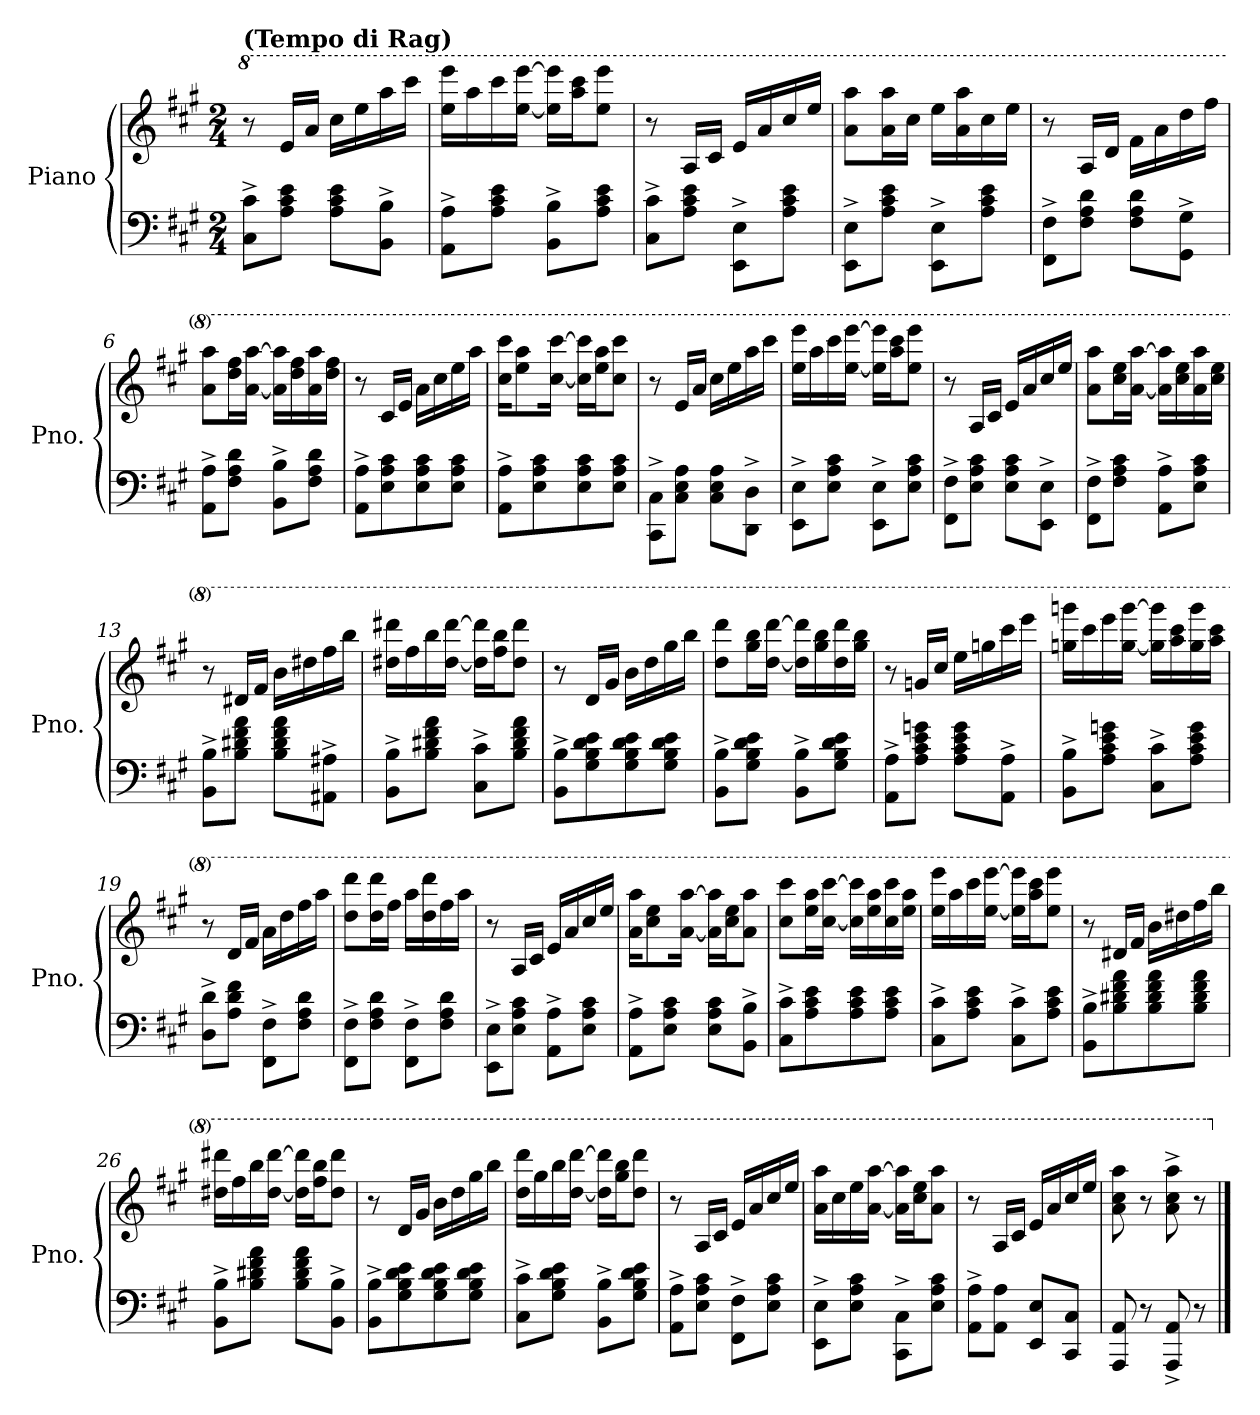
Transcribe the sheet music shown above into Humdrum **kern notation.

**kern	**kern
*part1	*part1
*staff2	*staff1
*I"Piano	*
*I'Pno.	*
*clefF4	*clefG2
*k[f#c#g#]	*k[f#c#g#]
*M2/4	*M2/4
*MM80	*MM80
*	*8va
=1	=1
!	!LO:TX:a:B:t=(Tempo di Rag)
8C#\^ 8c#\^L	8r
8A\ 8c#\ 8e\J	16ee/LL
.	16aa/JJ
8A\ 8c#\ 8e\L	16ccc#\LL
.	16eee\
8BB\^ 8B\^J	16aaa\
.	16cccc#\JJ
=2	=2
8AA\^ 8A\^L	16eee\ 16eeee\LL
.	16aaa\
8A\ 8c#\ 8e\J	16cccc#\
.	[16eee\ [16eeee\JJ
8BB\^ 8B\^L	16eee\] 16eeee\]LL
.	16aaa\ 16cccc#\J
8A\ 8c#\ 8e\J	8eee\ 8eeee\J
=3	=3
8C#\^ 8c#\^L	8r
8A\ 8c#\ 8e\J	16a/LL
.	16cc#/JJ
8EE\^ 8E\^L	16ee/LL
.	16aa/
8A\ 8c#\ 8e\J	16ccc#/
.	16eee/JJ
=4	=4
8EE\^ 8E\^L	8aa\ 8aaa\L
8A\ 8c#\ 8e\J	16aa\ 16aaa\L
.	16ccc#\JJ
8EE\^ 8E\^L	16eee\LL
.	16aa\ 16aaa\
8A\ 8c#\ 8e\J	16ccc#\
.	16eee\JJ
!!LO:LB:g=z
=5	=5
8FF#\^ 8F#\^L	8r
8F#\ 8A\ 8d\J	16a/LL
.	16dd/JJ
8F#\ 8A\ 8d\L	16ff#\LL
.	16aa\
8GG#\^ 8G#\^J	16ddd\
.	16fff#\JJ
=6	=6
8AA\^ 8A\^L	8aa\ 8aaa\L
8F#\ 8A\ 8d\J	16ddd\ 16fff#\L
.	[16aa\ [16aaa\JJ
8BB\^ 8B\^L	16aa\] 16aaa\]LL
.	16ddd\ 16fff#\
8F#\ 8A\ 8d\J	16aa\ 16aaa\
.	16ddd\ 16fff#\JJ
=7	=7
8AA\^ 8A\^L	8r
8E\ 8A\ 8c#\	16cc#/LL
.	16ee/JJ
8E\ 8A\ 8c#\	16aa\LL
.	16ccc#\
8E\ 8A\ 8c#\J	16eee\
.	16aaa\JJ
=8	=8
8AA\^ 8A\^L	16ccc#\ 16cccc#\KL
.	8eee\ 8aaa\
8E\ 8A\ 8c#\	.
.	[16ccc#\ [16cccc#\Jk
8E\ 8A\ 8c#\	16ccc#\] 16cccc#\]LL
.	16eee\ 16aaa\J
8E\ 8A\ 8c#\J	8ccc#\ 8cccc#\J
!!LO:LB:g=z
=9	=9
8CC#\^ 8C#\^L	8r
8C#\ 8E\ 8A\J	16ee/LL
.	16aa/JJ
8C#\ 8E\ 8A\L	16ccc#\LL
.	16eee\
8DD\^ 8D\^J	16aaa\
.	16cccc#\JJ
=10	=10
8EE\^ 8E\^L	16eee\ 16eeee\LL
.	16aaa\
8E\ 8A\ 8c#\J	16cccc#\
.	[16eee\ [16eeee\JJ
8EE\^ 8E\^L	16eee\] 16eeee\]LL
.	16aaa\ 16cccc#\J
8E\ 8A\ 8c#\J	8eee\ 8eeee\J
=11	=11
8FF#\^ 8F#\^L	8r
8E\ 8A\ 8c#\J	16a/LL
.	16cc#/JJ
8E\ 8A\ 8c#\L	16ee/LL
.	16aa/
8EE\^ 8E\^J	16ccc#/
.	16eee/JJ
=12	=12
8FF#\^ 8F#\^L	8aa\ 8aaa\L
8F#\ 8A\ 8c#\J	16ccc#\ 16eee\L
.	[16aa\ [16aaa\JJ
8AA\^ 8A\^L	16aa\] 16aaa\]LL
.	16ccc#\ 16eee\
8E\ 8A\ 8c#\J	16aa\ 16aaa\
.	16ccc#\ 16eee\JJ
!!LO:LB:g=z
=13	=13
8BB\^ 8B\^L	8r
8B\ 8d#X\ 8f#\ 8a\J	16dd#X/LL
.	16ff#/JJ
8B\ 8d#\ 8f#\ 8a\L	16bb\LL
.	16ddd#X\
8AA#X\^ 8A#X\^J	16fff#\
.	16bbb\JJ
=14	=14
8BB\^ 8B\^L	16ddd#X\ 16dddd#X\LL
.	16fff#\
8B\ 8d#X\ 8f#\ 8a\J	16bbb\
.	[16ddd#\ [16dddd#\JJ
8C#\^ 8c#\^L	16ddd#\] 16dddd#\]LL
.	16fff#\ 16bbb\J
8B\ 8d#\ 8f#\ 8a\J	8ddd#\ 8dddd#\J
=15	=15
8BB\^ 8B\^L	8r
8G#\ 8B\ 8d\ 8e\	16dd/LL
.	16gg#/JJ
8G#\ 8B\ 8d\ 8e\	16bb\LL
.	16ddd\
8G#\ 8B\ 8d\ 8e\J	16ggg#\
.	16bbb\JJ
=16	=16
8BB\^ 8B\^L	8ddd\ 8dddd\L
8G#\ 8B\ 8d\ 8e\J	16ggg#\ 16bbb\L
.	[16ddd\ [16dddd\JJ
8BB\^ 8B\^L	16ddd\] 16dddd\]LL
.	16ggg#\ 16bbb\
8G#\ 8B\ 8d\ 8e\J	16ddd\ 16dddd\
.	16ggg#\ 16bbb\JJ
!!LO:PB:g=z
=17	=17
8AA\^ 8A\^L	8r
8A\ 8c#\ 8e\ 8gn\J	16ggn/LL
.	16ccc#/JJ
8A\ 8c#\ 8e\ 8g\L	16eee\LL
.	16gggn\
8AA\^ 8A\^J	16cccc#\
.	16eeee\JJ
=18	=18
8BB\^ 8B\^L	16gggn\ 16ggggn\LL
.	16cccc#\
8A\ 8c#\ 8e\ 8gn\J	16eeee\
.	[16ggg\ [16gggg\JJ
8C#\^ 8c#\^L	16ggg\] 16gggg\]LL
.	16aaa\ 16cccc#\
8A\ 8c#\ 8e\ 8g\J	16ggg\ 16gggg\
.	16aaa\ 16cccc#\JJ
=19	=19
8D\^ 8d\^L	8r
8A\ 8d\ 8f#\J	16dd/LL
.	16ff#/JJ
8FF#\^ 8F#\^L	16aa\LL
.	16ddd\
8F#\ 8A\ 8d\J	16fff#\
.	16aaa\JJ
=20	=20
8FF#\^ 8F#\^L	8ddd\ 8dddd\L
8F#\ 8A\ 8d\J	16ddd\ 16dddd\L
.	16fff#\JJ
8FF#\^ 8F#\^L	16aaa\LL
.	16ddd\ 16dddd\
8F#\ 8A\ 8d\J	16fff#\
.	16aaa\JJ
!!LO:LB:g=z
=21	=21
8EE\^ 8E\^L	8r
8E\ 8A\ 8c#\J	16a/LL
.	16cc#/JJ
8AA\^ 8A\^L	16ee/LL
.	16aa/
8E\ 8A\ 8c#\J	16ccc#/
.	16eee/JJ
=22	=22
8AA\^ 8A\^L	16aa\ 16aaa\KL
.	8ccc#\ 8eee\
8E\ 8A\ 8c#\J	.
.	[16aa\ [16aaa\Jk
8E\ 8A\ 8c#\L	16aa\] 16aaa\]LL
.	16ccc#\ 16eee\J
8BB\^ 8B\^J	8aa\ 8aaa\J
=23	=23
8C#\^ 8c#\^L	8ccc#\ 8cccc#\L
8A\ 8c#\ 8e\	16eee\ 16aaa\L
.	[16ccc#\ [16cccc#\JJ
8A\ 8c#\ 8e\	16ccc#\] 16cccc#\]LL
.	16eee\ 16aaa\
8A\ 8c#\ 8e\J	16ccc#\ 16cccc#\
.	16eee\ 16aaa\JJ
=24	=24
8C#\^ 8c#\^L	16eee\ 16eeee\LL
.	16aaa\
8A\ 8c#\ 8e\J	16cccc#\
.	[16eee\ [16eeee\JJ
8C#\^ 8c#\^L	16eee\] 16eeee\]LL
.	16aaa\ 16cccc#\J
8A\ 8c#\ 8e\J	8eee\ 8eeee\J
!!LO:LB:g=z
=25	=25
8BB\^ 8B\^L	8r
8B\ 8d#X\ 8f#\ 8a\	16dd#X/LL
.	16ff#/JJ
8B\ 8d#\ 8f#\ 8a\	16bb\LL
.	16ddd#X\
8B\ 8d#\ 8f#\ 8a\J	16fff#\
.	16bbb\JJ
=26	=26
8BB\^ 8B\^L	16ddd#X\ 16dddd#X\LL
.	16fff#\
8B\ 8d#X\ 8f#\ 8a\J	16bbb\
.	[16ddd#\ [16dddd#\JJ
8B\ 8d#\ 8f#\ 8a\L	16ddd#\] 16dddd#\]LL
.	16fff#\ 16bbb\J
8BB\^ 8B\^J	8ddd#\ 8dddd#\J
=27	=27
8BB\^ 8B\^L	8r
8G#\ 8B\ 8d\ 8e\	16dd/LL
.	16gg#/JJ
8G#\ 8B\ 8d\ 8e\	16bb\LL
.	16ddd\
8G#\ 8B\ 8d\ 8e\J	16ggg#\
.	16bbb\JJ
=28	=28
8C#\^ 8c#\^L	16ddd\ 16dddd\LL
.	16ggg#\
8G#\ 8B\ 8d\ 8e\J	16bbb\
.	[16ddd\ [16dddd\JJ
8BB\^ 8B\^L	16ddd\] 16dddd\]LL
.	16ggg#\ 16bbb\J
8G#\ 8B\ 8d\ 8e\J	8ddd\ 8dddd\J
!!LO:LB:g=z
=29	=29
8AA\^ 8A\^L	8r
8E\ 8A\ 8c#\J	16a/LL
.	16cc#/JJ
8FF#\^ 8F#\^L	16ee/LL
.	16aa/
8E\ 8A\ 8c#\J	16ccc#/
.	16eee/JJ
=30	=30
8EE\^ 8E\^L	16aa\ 16aaa\LL
.	16ccc#\
8E\ 8A\ 8c#\J	16eee\
.	[16aa\ [16aaa\JJ
8CC#\^ 8C#\^L	16aa\] 16aaa\]LL
.	16ccc#\ 16eee\J
8E\ 8A\ 8c#\J	8aa\ 8aaa\J
=31	=31
8AA\^ 8A\^L	8r
8AA\ 8A\J	16a/LL
.	16cc#/JJ
8EE/ 8E/L	16ee/LL
.	16aa/
8CC#/ 8C#/J	16ccc#/
.	16eee/JJ
=32	=32
8AAA/ 8AA/	8aa\ 8ccc#\ 8aaa\
8r	8r
8AAA/^ 8AA/^	8aa\^ 8ccc#\^ 8aaa\^
8r	8r
*	*X8va
==	==
*-	*-
